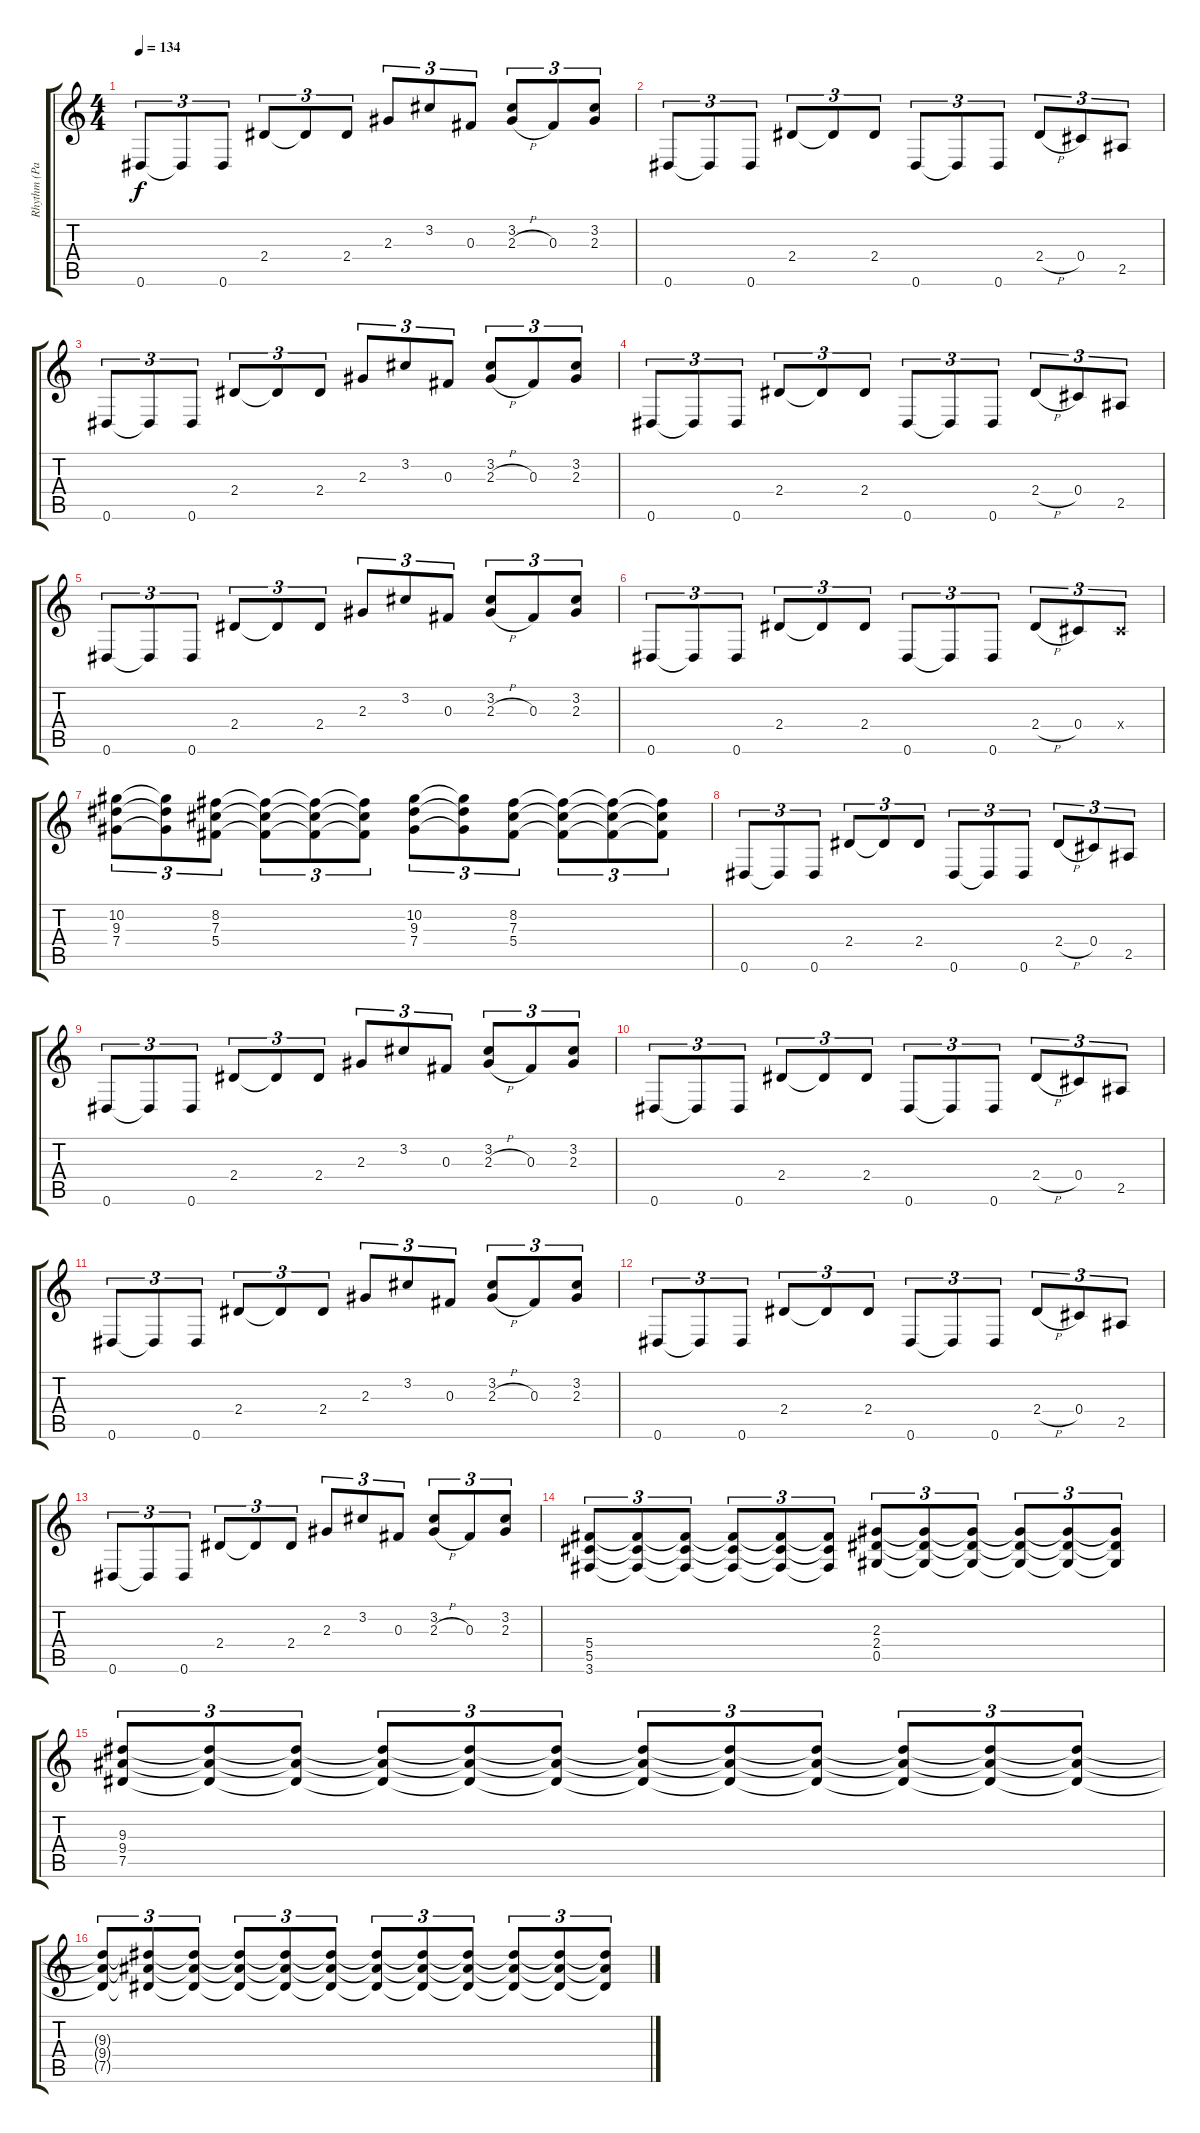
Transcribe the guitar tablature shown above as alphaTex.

\track ("Rhythm (Paul Stanley)" "Rhythm (Pa") {instrument distortionguitar}
\staff {score tabs}
\tuning (Eb4 Bb3 Gb3 Db3 Ab2 Eb2) {hide}
\ts (4 4)
\tempo 134
\clef g2
\ks c
0.6.8{tu (3 2) dy f} 0.6{t}.8{tu (3 2)} 0.6.8{tu (3 2)} 2.4.8{tu (3 2)} 2.4{t}.8{tu (3 2)} 2.4.8{tu (3 2)} 2.3.8{tu (3 2)} 3.2.8{tu (3 2)} 0.3.8{tu (3 2)} (3.2 2.3{h}).8{tu (3 2)} 0.3.8{tu (3 2)} (3.2 2.3).8{tu (3 2)} |
0.6.8{tu (3 2)} 0.6{t}.8{tu (3 2)} 0.6.8{tu (3 2)} 2.4.8{tu (3 2)} 2.4{t}.8{tu (3 2)} 2.4.8{tu (3 2)} 0.6.8{tu (3 2)} 0.6{t}.8{tu (3 2)} 0.6.8{tu (3 2)} 2.4{h}.8{tu (3 2)} 0.4.8{tu (3 2)} 2.5.8{tu (3 2)} |
0.6.8{tu (3 2)} 0.6{t}.8{tu (3 2)} 0.6.8{tu (3 2)} 2.4.8{tu (3 2)} 2.4{t}.8{tu (3 2)} 2.4.8{tu (3 2)} 2.3.8{tu (3 2)} 3.2.8{tu (3 2)} 0.3.8{tu (3 2)} (3.2 2.3{h}).8{tu (3 2)} 0.3.8{tu (3 2)} (3.2 2.3).8{tu (3 2)} |
0.6.8{tu (3 2)} 0.6{t}.8{tu (3 2)} 0.6.8{tu (3 2)} 2.4.8{tu (3 2)} 2.4{t}.8{tu (3 2)} 2.4.8{tu (3 2)} 0.6.8{tu (3 2)} 0.6{t}.8{tu (3 2)} 0.6.8{tu (3 2)} 2.4{h}.8{tu (3 2)} 0.4.8{tu (3 2)} 2.5.8{tu (3 2)} |
0.6.8{tu (3 2)} 0.6{t}.8{tu (3 2)} 0.6.8{tu (3 2)} 2.4.8{tu (3 2)} 2.4{t}.8{tu (3 2)} 2.4.8{tu (3 2)} 2.3.8{tu (3 2)} 3.2.8{tu (3 2)} 0.3.8{tu (3 2)} (3.2 2.3{h}).8{tu (3 2)} 0.3.8{tu (3 2)} (3.2 2.3).8{tu (3 2)} |
0.6.8{tu (3 2)} 0.6{t}.8{tu (3 2)} 0.6.8{tu (3 2)} 2.4.8{tu (3 2)} 2.4{t}.8{tu (3 2)} 2.4.8{tu (3 2)} 0.6.8{tu (3 2)} 0.6{t}.8{tu (3 2)} 0.6.8{tu (3 2)} 2.4{h}.8{tu (3 2)} 0.4.8{tu (3 2)} 0.4{x}.8{tu (3 2)} |
(10.2 9.3 7.4).8{tu (3 2)} (10.2{t} 9.3{t} 7.4{t}).8{tu (3 2)} (8.2 7.3 5.4).8{tu (3 2)} (8.2{t} 7.3{t} 5.4{t}).8{tu (3 2)} (8.2{t} 7.3{t} 5.4{t}).8{tu (3 2)} (8.2{t} 7.3{t} 5.4{t}).8{tu (3 2)} (10.2 9.3 7.4).8{tu (3 2)} (10.2{t} 9.3{t} 7.4{t}).8{tu (3 2)} (8.2 7.3 5.4).8{tu (3 2)} (8.2{t} 7.3{t} 5.4{t}).8{tu (3 2)} (8.2{t} 7.3{t} 5.4{t}).8{tu (3 2)} (8.2{t} 7.3{t} 5.4{t}).8{tu (3 2)} |
0.6.8{tu (3 2)} 0.6{t}.8{tu (3 2)} 0.6.8{tu (3 2)} 2.4.8{tu (3 2)} 2.4{t}.8{tu (3 2)} 2.4.8{tu (3 2)} 0.6.8{tu (3 2)} 0.6{t}.8{tu (3 2)} 0.6.8{tu (3 2)} 2.4{h}.8{tu (3 2)} 0.4.8{tu (3 2)} 2.5.8{tu (3 2)} |
0.6.8{tu (3 2)} 0.6{t}.8{tu (3 2)} 0.6.8{tu (3 2)} 2.4.8{tu (3 2)} 2.4{t}.8{tu (3 2)} 2.4.8{tu (3 2)} 2.3.8{tu (3 2)} 3.2.8{tu (3 2)} 0.3.8{tu (3 2)} (3.2 2.3{h}).8{tu (3 2)} 0.3.8{tu (3 2)} (3.2 2.3).8{tu (3 2)} |
0.6.8{tu (3 2)} 0.6{t}.8{tu (3 2)} 0.6.8{tu (3 2)} 2.4.8{tu (3 2)} 2.4{t}.8{tu (3 2)} 2.4.8{tu (3 2)} 0.6.8{tu (3 2)} 0.6{t}.8{tu (3 2)} 0.6.8{tu (3 2)} 2.4{h}.8{tu (3 2)} 0.4.8{tu (3 2)} 2.5.8{tu (3 2)} |
0.6.8{tu (3 2)} 0.6{t}.8{tu (3 2)} 0.6.8{tu (3 2)} 2.4.8{tu (3 2)} 2.4{t}.8{tu (3 2)} 2.4.8{tu (3 2)} 2.3.8{tu (3 2)} 3.2.8{tu (3 2)} 0.3.8{tu (3 2)} (3.2 2.3{h}).8{tu (3 2)} 0.3.8{tu (3 2)} (3.2 2.3).8{tu (3 2)} |
0.6.8{tu (3 2)} 0.6{t}.8{tu (3 2)} 0.6.8{tu (3 2)} 2.4.8{tu (3 2)} 2.4{t}.8{tu (3 2)} 2.4.8{tu (3 2)} 0.6.8{tu (3 2)} 0.6{t}.8{tu (3 2)} 0.6.8{tu (3 2)} 2.4{h}.8{tu (3 2)} 0.4.8{tu (3 2)} 2.5.8{tu (3 2)} |
0.6.8{tu (3 2)} 0.6{t}.8{tu (3 2)} 0.6.8{tu (3 2)} 2.4.8{tu (3 2)} 2.4{t}.8{tu (3 2)} 2.4.8{tu (3 2)} 2.3.8{tu (3 2)} 3.2.8{tu (3 2)} 0.3.8{tu (3 2)} (3.2 2.3{h}).8{tu (3 2)} 0.3.8{tu (3 2)} (3.2 2.3).8{tu (3 2)} |
(5.4 5.5 3.6).8{tu (3 2)} (5.4{t} 5.5{t} 3.6{t}).8{tu (3 2)} (5.4{t} 5.5{t} 3.6{t}).8{tu (3 2)} (5.4{t} 5.5{t} 3.6{t}).8{tu (3 2)} (5.4{t} 5.5{t} 3.6{t}).8{tu (3 2)} (5.4{t} 5.5{t} 3.6{t}).8{tu (3 2)} (2.3 2.4 0.5).8{tu (3 2)} (2.3{t} 2.4{t} 0.5{t}).8{tu (3 2)} (2.3{t} 2.4{t} 0.5{t}).8{tu (3 2)} (2.3{t} 2.4{t} 0.5{t}).8{tu (3 2)} (2.3{t} 2.4{t} 0.5{t}).8{tu (3 2)} (2.3{t} 2.4{t} 0.5{t}).8{tu (3 2)} |
(9.3 9.4 7.5).8{tu (3 2)} (9.3{t} 9.4{t} 7.5{t}).8{tu (3 2)} (9.3{t} 9.4{t} 7.5{t}).8{tu (3 2)} (9.3{t} 9.4{t} 7.5{t}).8{tu (3 2)} (9.3{t} 9.4{t} 7.5{t}).8{tu (3 2)} (9.3{t} 9.4{t} 7.5{t}).8{tu (3 2)} (9.3{t} 9.4{t} 7.5{t}).8{tu (3 2)} (9.3{t} 9.4{t} 7.5{t}).8{tu (3 2)} (9.3{t} 9.4{t} 7.5{t}).8{tu (3 2)} (9.3{t} 9.4{t} 7.5{t}).8{tu (3 2)} (9.3{t} 9.4{t} 7.5{t}).8{tu (3 2)} (9.3{t} 9.4{t} 7.5{t}).8{tu (3 2)} |
(9.3{t} 9.4{t} 7.5{t}).8{tu (3 2)} (9.3{t} 9.4{t} 7.5{t}).8{tu (3 2)} (9.3{t} 9.4{t} 7.5{t}).8{tu (3 2)} (9.3{t} 9.4{t} 7.5{t}).8{tu (3 2)} (9.3{t} 9.4{t} 7.5{t}).8{tu (3 2)} (9.3{t} 9.4{t} 7.5{t}).8{tu (3 2)} (9.3{t} 9.4{t} 7.5{t}).8{tu (3 2)} (9.3{t} 9.4{t} 7.5{t}).8{tu (3 2)} (9.3{t} 9.4{t} 7.5{t}).8{tu (3 2)} (9.3{t} 9.4{t} 7.5{t}).8{tu (3 2)} (9.3{t} 9.4{t} 7.5{t}).8{tu (3 2)} (9.3{t} 9.4{t} 7.5{t}).8{tu (3 2)}
